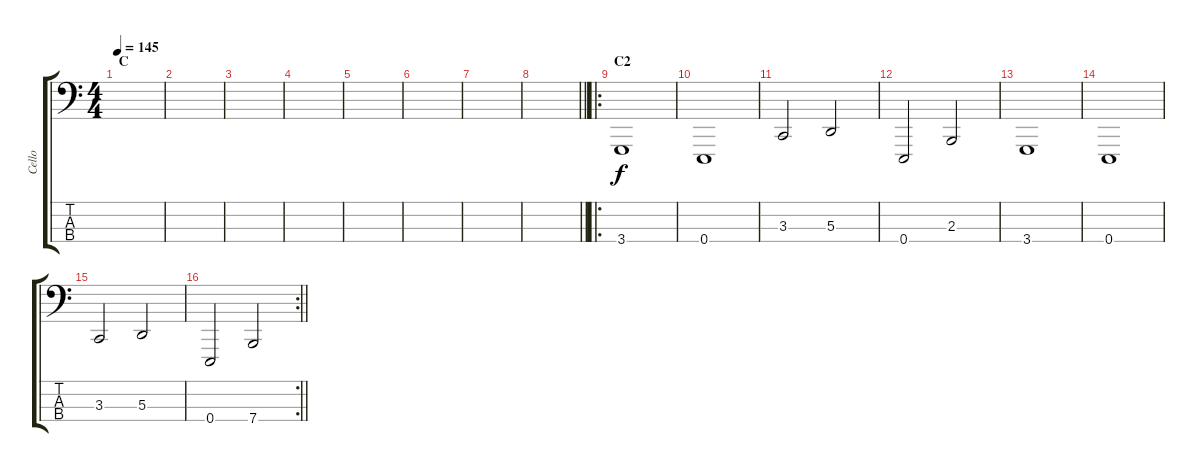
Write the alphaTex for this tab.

\track ("Cello" "Cello") {instrument cello bank 255}
\staff {score tabs}
\tuning (G2 D2 A1 E1) {hide}
\ts (4 4)
\section ("" "C")
\tempo 145
\clef f4
\ks c
|
|
|
|
|
|
|
\barLineRight lightlight
|
\ro
\section ("" "C2")
3.4.1 |
0.4.1 |
3.3.2 5.3.2 |
0.4.2 2.3.2 |
3.4.1 |
0.4.1 |
3.3.2 5.3.2 |
\rc 2
\barLineRight lightlight
0.4.2 7.4.2
